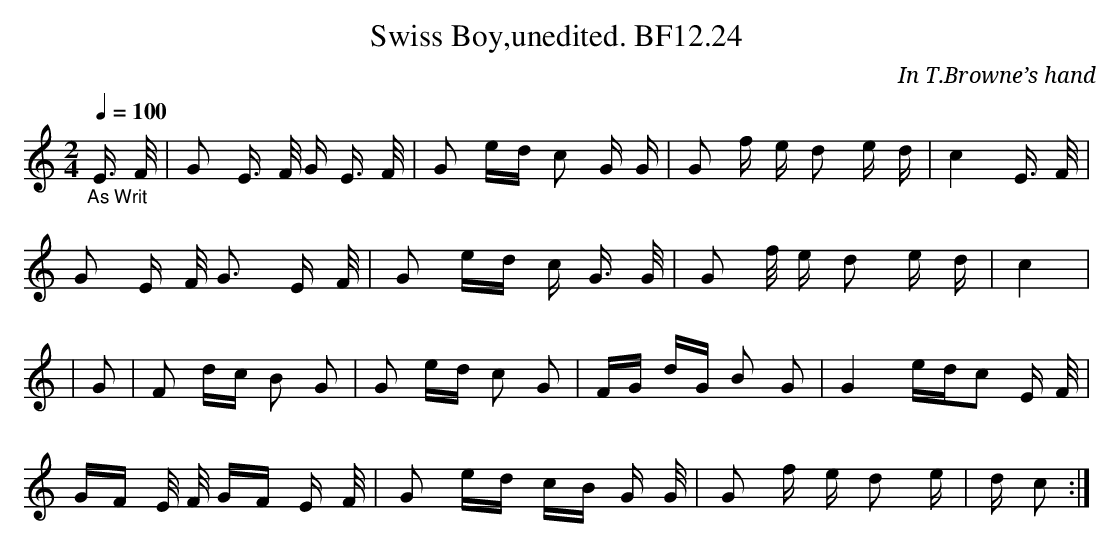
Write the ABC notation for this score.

X:1
T:Swiss Boy,unedited. BF12.24
M:2/4
L:1/16
Q:1/4=100
C:In T.Browne’s hand
K:C major
"_As Writ"E> F|G2 E> F G E> F|G2 ed c2 G G|G2 f e d2 e d|c4E> F|
G2 E F/2 G3 E F/2|G2 ed c G> G|G2 f/2 e d2 e d|c4|
|G2|F2 dc B2 G2|G2 ed c2 G2|FG dG B2 G2|G4 edc2 E F/2|
GF E/2 F/2 GF E F/2|G2 ed cB G G/2|G2 f e d2 e|d c2:|
